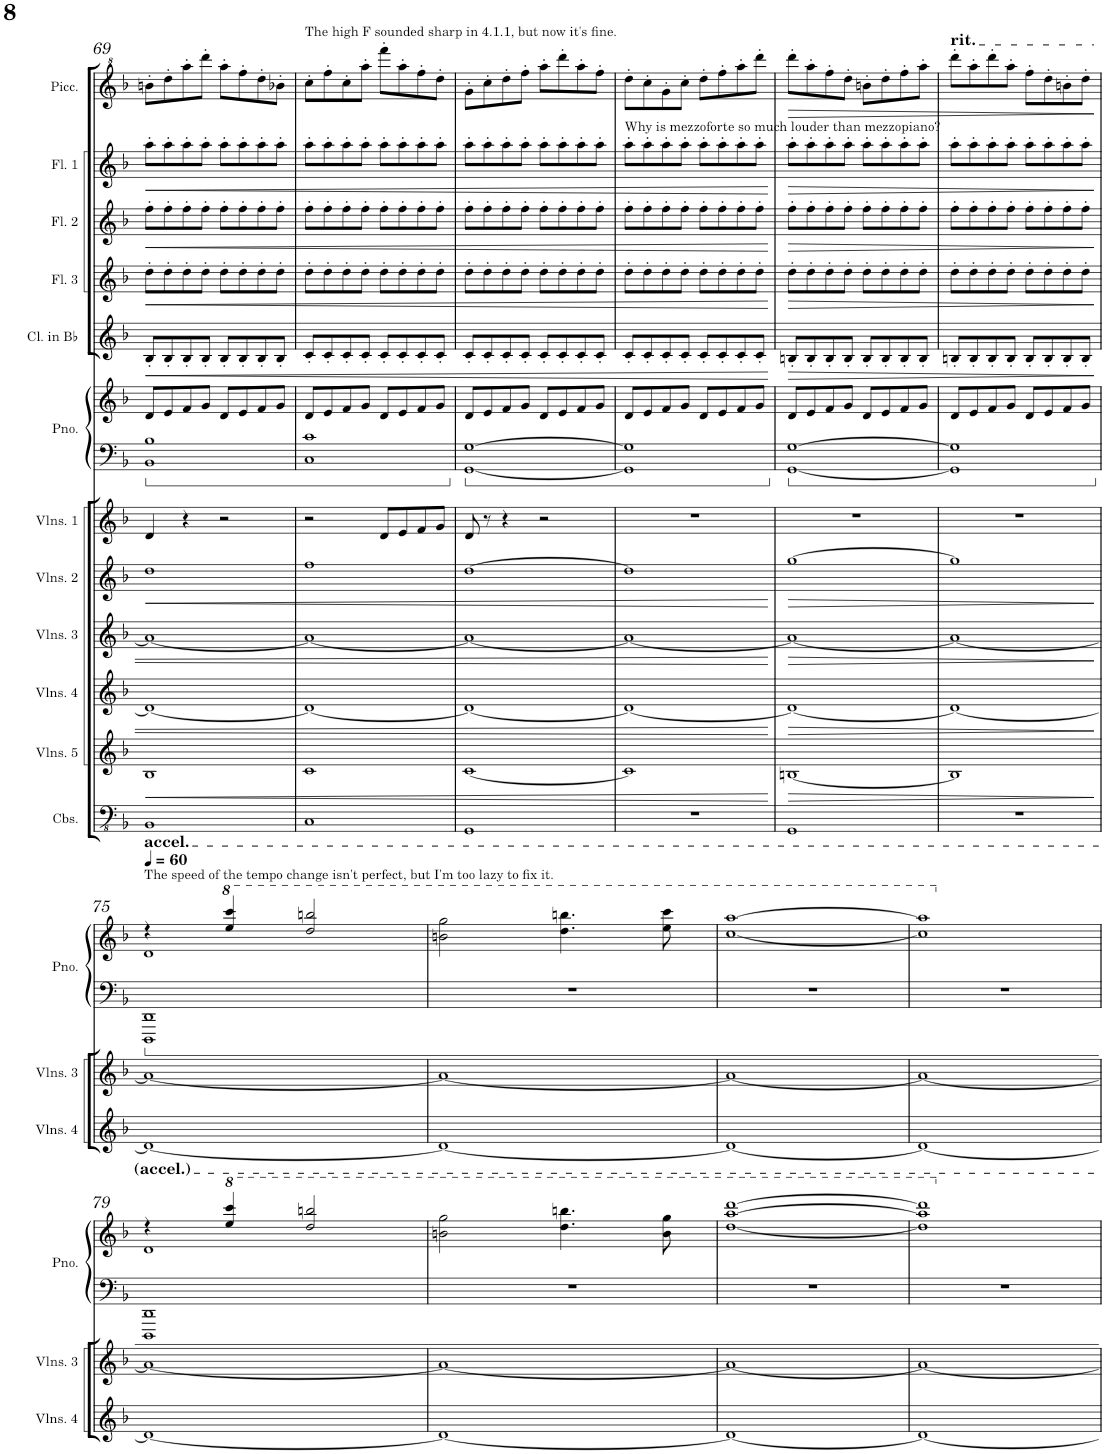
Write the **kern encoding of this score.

**kern	**kern	**dynam	**kern	**dynam	**kern	**dynam	**kern	**dynam	**kern	**kern	**kern	**kern	**dynam	**kern	**dynam	**kern	**dynam	**kern	**dynam	**kern	**dynam
*part12	*part11	*part11	*part10	*part10	*part9	*part9	*part8	*part8	*part7	*part6	*part6	*part5	*part5	*part4	*part4	*part3	*part3	*part2	*part2	*part1	*part1
*staff13	*staff12	*staff12	*staff11	*staff11	*staff10	*staff10	*staff9	*staff9	*staff8	*staff7	*staff6	*staff5	*staff5	*staff4	*staff4	*staff3	*staff3	*staff2	*staff2	*staff1	*staff1
*I"Contrabasses	*I"Violins 5	*	*I"Violins 4	*	*I"Violins 3	*	*I"Violins 2	*	*I"Violins 1	*I"Piano	*	*I"Clarinet in Bb	*	*I"Flute 3	*	*I"Flute 2	*	*I"Flute 1	*	*I"Piccolo	*
*I'Cbs.	*I'Vlns. 5	*	*I'Vlns. 4	*	*I'Vlns. 3	*	*I'Vlns. 2	*	*I'Vlns. 1	*I'Pno.	*	*I'Cl. in Bb	*	*I'Fl. 3	*	*I'Fl. 2	*	*I'Fl. 1	*	*I'Picc.	*
!!LO:PB:g=z
*clefFv4	*clefG2	*	*clefG2	*	*clefG2	*	*clefG2	*	*clefG2	*clefF4	*clefG2	*clefG2	*	*clefG2	*	*clefG2	*	*clefG2	*	*clefG^2	*
*	*	*	*	*	*	*	*	*	*	*	*	*Trd1c2	*	*	*	*	*	*	*	*Trd-7c-12	*
*k[b-]	*k[b-]	*	*k[b-]	*	*k[b-]	*	*k[b-]	*	*k[b-]	*k[b-]	*k[b-]	*k[b-]	*	*k[b-]	*	*k[b-]	*	*k[b-]	*	*k[b-]	*
*M4/4	*M4/4	*	*M4/4	*	*M4/4	*	*M4/4	*	*M4/4	*M4/4	*M4/4	*M4/4	*	*M4/4	*	*M4/4	*	*M4/4	*	*M4/4	*
=69	=69	=69	=69	=69	=69	=69	=69	=69	=69	=69	=69	=69	=69	=69	=69	=69	=69	=69	=69	=69	=69
!	!	!LO:HP:b	!	!	!	!	!	!LO:HP:b	!	!	!	!	!LO:HP:b	!	!LO:HP:b	!	!LO:HP:b	!	!LO:HP:b	!	!
1BBB-	1B-	<	1d_	.	1a_	.	1dd	<	4d/	1BB- 1B-	8d/L	8B-'/L	<	8dd'\L	<	8ff'\L	<	8aa'\L	<	8bbn'\L	.
.	.	.	.	.	.	.	.	.	.	.	8e/	8B-'/	.	8dd'\	.	8ff'\	.	8aa'\	.	8ddd'\	.
.	.	.	.	.	.	.	.	.	4r	.	8f/	8B-'/	.	8dd'\	.	8ff'\	.	8aa'\	.	8aaa'\	.
.	.	.	.	.	.	.	.	.	.	.	8g/J	8B-'/J	.	8dd'\J	.	8ff'\J	.	8aa'\J	.	8dddd'\J	.
.	.	.	.	.	.	.	.	.	2r	.	8d/L	8B-'/L	.	8dd'\L	.	8ff'\L	.	8aa'\L	.	8aaa'\L	.
.	.	.	.	.	.	.	.	.	.	.	8e/	8B-'/	.	8dd'\	.	8ff'\	.	8aa'\	.	8fff'\	.
.	.	.	.	.	.	.	.	.	.	.	8f/	8B-'/	.	8dd'\	.	8ff'\	.	8aa'\	.	8ddd'\	.
.	.	.	.	.	.	.	.	.	.	.	8g/J	8B-'/J	.	8dd'\J	.	8ff'\J	.	8aa'\J	.	8bb-X'\J	.
=70	=70	=70	=70	=70	=70	=70	=70	=70	=70	=70	=70	=70	=70	=70	=70	=70	=70	=70	=70	=70	=70
!	!	!	!	!	!	!	!	!	!	!	!	!	!	!	!	!	!	!	!	!LO:TX:a:t=The high F sounded sharp in 4.1.1, but now it's fine.	!
1CC	1c	.	1d_	.	1a_	.	1ff	.	2r	1C 1c	8d/L	8c'/L	.	8dd'\L	.	8ff'\L	.	8aa'\L	.	8ccc'\L	.
.	.	.	.	.	.	.	.	.	.	.	8e/	8c'/	.	8dd'\	.	8ff'\	.	8aa'\	.	8fff'\	.
.	.	.	.	.	.	.	.	.	.	.	8f/	8c'/	.	8dd'\	.	8ff'\	.	8aa'\	.	8ccc'\	.
.	.	.	.	.	.	.	.	.	.	.	8g/J	8c'/J	.	8dd'\J	.	8ff'\J	.	8aa'\J	.	8aaa'\J	.
.	.	.	.	.	.	.	.	.	8d/L	.	8d/L	8c'/L	.	8dd'\L	.	8ff'\L	.	8aa'\L	.	8ffff'\L	.
.	.	.	.	.	.	.	.	.	8e/	.	8e/	8c'/	.	8dd'\	.	8ff'\	.	8aa'\	.	8aaa'\	.
.	.	.	.	.	.	.	.	.	8f/	.	8f/	8c'/	.	8dd'\	.	8ff'\	.	8aa'\	.	8fff'\	.
.	.	.	.	.	.	.	.	.	8g/J	.	8g/J	8c'/J	.	8dd'\J	.	8ff'\J	.	8aa'\J	.	8ddd'\J	.
=71	=71	=71	=71	=71	=71	=71	=71	=71	=71	=71	=71	=71	=71	=71	=71	=71	=71	=71	=71	=71	=71
1GGG	[1c	.	1d_	.	1a_	.	[1dd	.	8d/	[1GG [1G	8d/L	8c'/L	.	8dd'\L	.	8ff'\L	.	8aa'\L	.	8gg'\L	.
.	.	.	.	.	.	.	.	.	8r	.	8e/	8c'/	.	8dd'\	.	8ff'\	.	8aa'\	.	8ccc'\	.
.	.	.	.	.	.	.	.	.	4r	.	8f/	8c'/	.	8dd'\	.	8ff'\	.	8aa'\	.	8ddd'\	.
.	.	.	.	.	.	.	.	.	.	.	8g/J	8c'/J	.	8dd'\J	.	8ff'\J	.	8aa'\J	.	8fff'\J	.
.	.	.	.	.	.	.	.	.	2r	.	8d/L	8c'/L	.	8dd'\L	.	8ff'\L	.	8aa'\L	.	8aaa'\L	.
.	.	.	.	.	.	.	.	.	.	.	8e/	8c'/	.	8dd'\	.	8ff'\	.	8aa'\	.	8dddd'\	.
.	.	.	.	.	.	.	.	.	.	.	8f/	8c'/	.	8dd'\	.	8ff'\	.	8aa'\	.	8aaa'\	.
.	.	.	.	.	.	.	.	.	.	.	8g/J	8c'/J	.	8dd'\J	.	8ff'\J	.	8aa'\J	.	8fff'\J	.
=72	=72	=72	=72	=72	=72	=72	=72	=72	=72	=72	=72	=72	=72	=72	=72	=72	=72	=72	=72	=72	=72
!	!	!	!	!	!	!	!	!	!	!	!	!	!	!	!	!	!	!LO:TX:a:t=Why is mezzoforte so much louder than mezzopiano?	!	!	!
1r	1c]	.	1d_	.	1a_	.	1dd]	.	1r	1GG] 1G]	8d/L	8c'/L	.	8dd'\L	.	8ff'\L	.	8aa'\L	.	8ddd'\L	.
.	.	.	.	.	.	.	.	.	.	.	8e/	8c'/	.	8dd'\	.	8ff'\	.	8aa'\	.	8ccc'\	.
.	.	.	.	.	.	.	.	.	.	.	8f/	8c'/	.	8dd'\	.	8ff'\	.	8aa'\	.	8gg'\	.
.	.	.	.	.	.	.	.	.	.	.	8g/J	8c'/J	.	8dd'\J	.	8ff'\J	.	8aa'\J	.	8ccc'\J	.
.	.	.	.	.	.	.	.	.	.	.	8d/L	8c'/L	.	8dd'\L	.	8ff'\L	.	8aa'\L	.	8ddd'\L	.
.	.	.	.	.	.	.	.	.	.	.	8e/	8c'/	.	8dd'\	.	8ff'\	.	8aa'\	.	8fff'\	.
.	.	.	.	.	.	.	.	.	.	.	8f/	8c'/	.	8dd'\	.	8ff'\	.	8aa'\	.	8aaa'\	.
.	.	.	.	.	.	.	.	.	.	.	8g/J	8c'/J	.	8dd'\J	.	8ff'\J	.	8aa'\J	.	8dddd'\J	.
.	.	[	.	.	.	.	.	[	.	.	.	.	[	.	[	.	[	.	[	.	.
=73	=73	=73	=73	=73	=73	=73	=73	=73	=73	=73	=73	=73	=73	=73	=73	=73	=73	=73	=73	=73	=73
!	!	!LO:HP:b	!	!LO:HP:b	!	!LO:HP:b	!	!LO:HP:b	!	!	!	!	!LO:HP:b	!	!LO:HP:b	!	!LO:HP:b	!	!LO:HP:b	!	!LO:HP:b
1GGG	[1Bn	>	1d_	>	1a_	>	[1gg	>	1r	[1GG [1G	8d/L	8Bn'/L	>	8dd'\L	>	8ff'\L	>	8aa'\L	>	8dddd'\L	>
.	.	.	.	.	.	.	.	.	.	.	8e/	8B'/	.	8dd'\	.	8ff'\	.	8aa'\	.	8aaa'\	.
.	.	.	.	.	.	.	.	.	.	.	8f/	8B'/	.	8dd'\	.	8ff'\	.	8aa'\	.	8fff'\	.
.	.	.	.	.	.	.	.	.	.	.	8g/J	8B'/J	.	8dd'\J	.	8ff'\J	.	8aa'\J	.	8ddd'\J	.
.	.	.	.	.	.	.	.	.	.	.	8d/L	8B'/L	.	8dd'\L	.	8ff'\L	.	8aa'\L	.	8bbn'\L	.
.	.	.	.	.	.	.	.	.	.	.	8e/	8B'/	.	8dd'\	.	8ff'\	.	8aa'\	.	8ddd'\	.
.	.	.	.	.	.	.	.	.	.	.	8f/	8B'/	.	8dd'\	.	8ff'\	.	8aa'\	.	8fff'\	.
.	.	.	.	.	.	.	.	.	.	.	8g/J	8B'/J	.	8dd'\J	.	8ff'\J	.	8aa'\J	.	8aaa'\J	.
=74	=74	=74	=74	=74	=74	=74	=74	=74	=74	=74	=74	=74	=74	=74	=74	=74	=74	=74	=74	=74	=74
!	!	!	!	!	!	!	!	!	!	!	!	!	!	!	!	!	!	!	!	!LO:TX:a:t=rit.	!
1r	1B]	.	1d_	.	1a_	.	1gg]	.	1r	1GG] 1G]	8d/L	8Bn'/L	.	8dd'\L	.	8ff'\L	.	8aa'\L	.	8dddd'\L	.
.	.	.	.	.	.	.	.	.	.	.	8e/	8B'/	.	8dd'\	.	8ff'\	.	8aa'\	.	8aaa'\	.
.	.	.	.	.	.	.	.	.	.	.	8f/	8B'/	.	8dd'\	.	8ff'\	.	8aa'\	.	8dddd'\	.
.	.	.	.	.	.	.	.	.	.	.	8g/J	8B'/J	.	8dd'\J	.	8ff'\J	.	8aa'\J	.	8aaa'\J	.
.	.	.	.	.	.	.	.	.	.	.	8d/L	8B'/L	.	8dd'\L	.	8ff'\L	.	8aa'\L	.	8fff'\L	.
.	.	.	.	.	.	.	.	.	.	.	8e/	8B'/	.	8dd'\	.	8ff'\	.	8aa'\	.	8ddd'\	.
.	.	.	.	.	.	.	.	.	.	.	8f/	8B'/	.	8dd'\	.	8ff'\	.	8aa'\	.	8bbn'\	.
.	.	.	.	.	.	.	.	.	.	.	8g/J	8B'/J	.	8dd'\J	.	8ff'\J	.	8aa'\J	.	8ddd'\J	.
.	.	]	.	]	.	]	.	]	.	.	.	.	]	.	]	.	]	.	]	.	]
!!LO:LB:g=z
=75	=75	=75	=75	=75	=75	=75	=75	=75	=75	=75	=75	=75	=75	=75	=75	=75	=75	=75	=75	=75	=75
*	*	*	*	*	*	*	*	*	*	*	*	*	*	*	*	*	*	*	*	*MM60	*
*	*	*	*	*	*	*	*	*	*	*	*^	*	*	*	*	*	*	*	*	*	*
!	!	!	!	!	!	!	!	!	!	!	!	!	!	!	!	!	!	!	!	!	!LO:TX:a:t=The speed of the tempo change isn't perfect, but I'm too lazy to fix it.	!
!	!	!	!	!	!	!	!	!	!	!	!	!	!	!	!	!	!	!	!	!	!LO:TX:a:t=accel.	!
1r	1r	.	1d_	.	1a_	.	1r	.	1r	1DDD 1DD	4r	1d	1r	.	1r	.	1r	.	1r	.	1r	.
*	*	*	*	*	*	*	*	*	*	*	*8va	*	*	*	*	*	*	*	*	*	*	*
.	.	.	.	.	.	.	.	.	.	.	4eee/ 4cccc/	.	.	.	.	.	.	.	.	.	.	.
.	.	.	.	.	.	.	.	.	.	.	2ddd/ 2bbbn/	.	.	.	.	.	.	.	.	.	.	.
*	*	*	*	*	*	*	*	*	*	*	*v	*v	*	*	*	*	*	*	*	*	*	*
=76	=76	=76	=76	=76	=76	=76	=76	=76	=76	=76	=76	=76	=76	=76	=76	=76	=76	=76	=76	=76	=76
1r	1r	.	1d_	.	1a_	.	1r	.	1r	1r	2bbn\ 2ggg\	1r	.	1r	.	1r	.	1r	.	1r	.
.	.	.	.	.	.	.	.	.	.	.	4.ddd\ 4.bbbn\	.	.	.	.	.	.	.	.	.	.
.	.	.	.	.	.	.	.	.	.	.	8eee\ 8cccc\	.	.	.	.	.	.	.	.	.	.
=77	=77	=77	=77	=77	=77	=77	=77	=77	=77	=77	=77	=77	=77	=77	=77	=77	=77	=77	=77	=77	=77
1r	1r	.	1d_	.	1a_	.	1r	.	1r	1r	[1ccc [1aaa	1r	.	1r	.	1r	.	1r	.	1r	.
=78	=78	=78	=78	=78	=78	=78	=78	=78	=78	=78	=78	=78	=78	=78	=78	=78	=78	=78	=78	=78	=78
1r	1r	.	1d_	.	1a_	.	1r	.	1r	1r	1ccc] 1aaa]	1r	.	1r	.	1r	.	1r	.	1r	.
!!LO:LB:g=z
=79	=79	=79	=79	=79	=79	=79	=79	=79	=79	=79	=79	=79	=79	=79	=79	=79	=79	=79	=79	=79	=79
*	*	*	*	*	*	*	*	*	*	*	*X8va	*	*	*	*	*	*	*	*	*	*
*	*	*	*	*	*	*	*	*	*	*	*^	*	*	*	*	*	*	*	*	*	*
1r	1r	.	1d_	.	1a_	.	1r	.	1r	1DDD 1DD	4r	1d	1r	.	1r	.	1r	.	1r	.	1r	.
*	*	*	*	*	*	*	*	*	*	*	*8va	*	*	*	*	*	*	*	*	*	*	*
.	.	.	.	.	.	.	.	.	.	.	4eee/ 4cccc/	.	.	.	.	.	.	.	.	.	.	.
.	.	.	.	.	.	.	.	.	.	.	2ddd/ 2bbbn/	.	.	.	.	.	.	.	.	.	.	.
*	*	*	*	*	*	*	*	*	*	*	*v	*v	*	*	*	*	*	*	*	*	*	*
=80	=80	=80	=80	=80	=80	=80	=80	=80	=80	=80	=80	=80	=80	=80	=80	=80	=80	=80	=80	=80	=80
1r	1r	.	1d_	.	1a_	.	1r	.	1r	1r	2bbn\ 2ggg\	1r	.	1r	.	1r	.	1r	.	1r	.
.	.	.	.	.	.	.	.	.	.	.	4.ddd\ 4.bbbn\	.	.	.	.	.	.	.	.	.	.
.	.	.	.	.	.	.	.	.	.	.	8bb\ 8ggg\	.	.	.	.	.	.	.	.	.	.
=81	=81	=81	=81	=81	=81	=81	=81	=81	=81	=81	=81	=81	=81	=81	=81	=81	=81	=81	=81	=81	=81
1r	1r	.	1d_	.	1a_	.	1r	.	1r	1r	[1ddd [1aaa [1dddd	1r	.	1r	.	1r	.	1r	.	1r	.
=82	=82	=82	=82	=82	=82	=82	=82	=82	=82	=82	=82	=82	=82	=82	=82	=82	=82	=82	=82	=82	=82
1r	1r	.	1d_	.	1a_	.	1r	.	1r	1r	1ddd] 1aaa] 1dddd]	1r	.	1r	.	1r	.	1r	.	1r	.
*	*	*	*	*	*	*	*	*	*	*	*X8va	*	*	*	*	*	*	*	*	*	*
=	=	=	=	=	=	=	=	=	=	=	=	=	=	=	=	=	=	=	=	=	=
*-	*-	*-	*-	*-	*-	*-	*-	*-	*-	*-	*-	*-	*-	*-	*-	*-	*-	*-	*-	*-	*-
